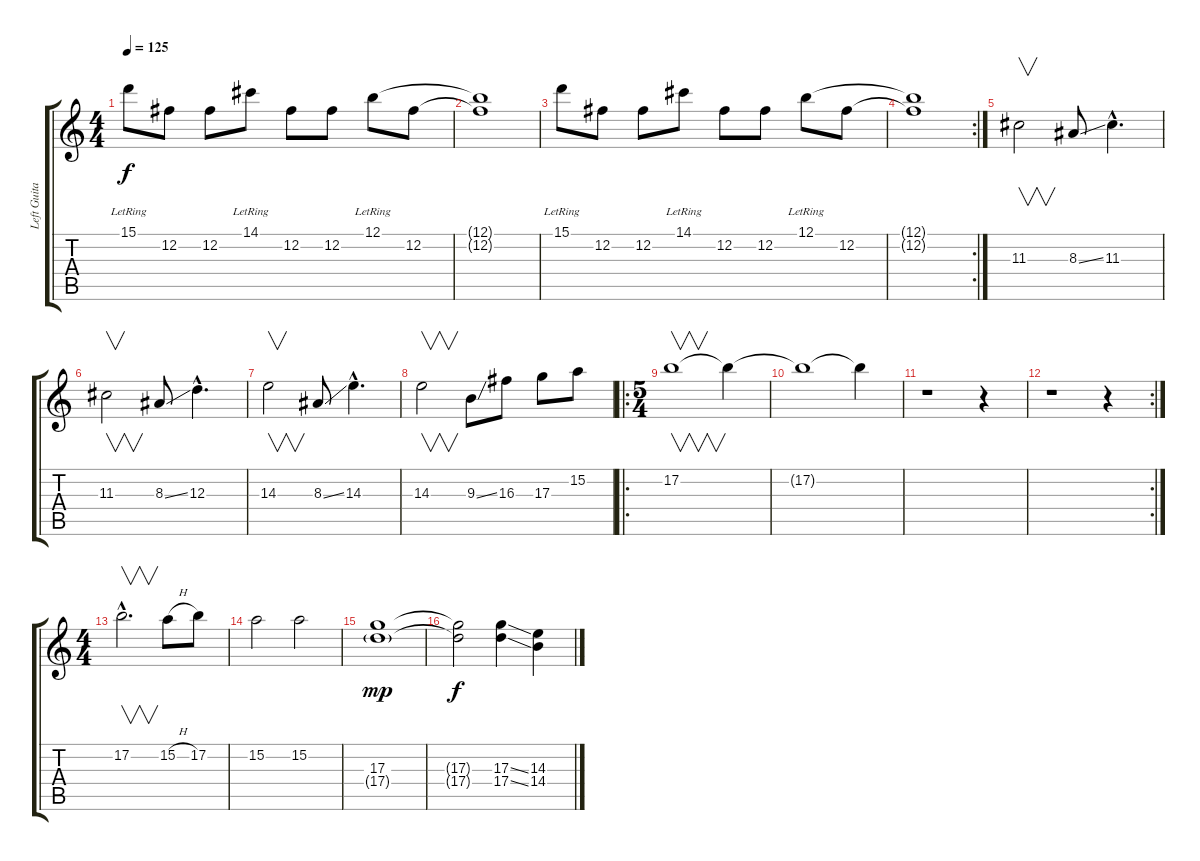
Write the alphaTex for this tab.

\track ("Left Guitar" "Left Guita") {instrument distortionguitar}
\staff {score tabs}
\tuning (B3 Gb3 D3 A2 E2 B1) {hide}
\ts (4 4)
\tempo 125
\clef g2
\ks c
15.1{lr}.8{dy f volume 10} 12.2.8 12.2.8 14.1{lr}.8 12.2.8 12.2.8 12.1{lr}.8 12.2.8 |
(12.1{t} 12.2{t}).1 |
15.1{lr}.8{volume 10} 12.2.8 12.2.8 14.1{lr}.8 12.2.8 12.2.8 12.1{lr}.8 12.2.8 |
\rc 2
(12.1{t} 12.2{t}).1 |
11.3.2{v volume 13 instrument distortionguitar} 8.3{ss}.8 11.3{hac}.4{d} |
11.3.2{v} 8.3{ss}.8 12.3{hac}.4{d} |
14.3.2{v} 8.3{ss}.8 14.3{hac}.4{d} |
14.3.2{v} 9.3{ss}.8 16.3.8 17.3.8 15.2.8 |
\ro
\ts (5 4)
17.2.1{v} 17.2{t}.4 |
17.2{t}.1{volume 0} 17.2{t}.4 |
r.1 r.4 |
\rc 2
r.1 r.4 |
\ts (4 4)
17.2{hac}.2{v d volume 13} 15.2{h}.8 17.2.8 |
15.2.2 15.2.2 |
(17.3 17.4{g}).1{dy mp} |
(17.3{t} 17.4{t}).2{dy f} (17.3{ss} 17.4{ss}).4 (14.3 14.4).4
